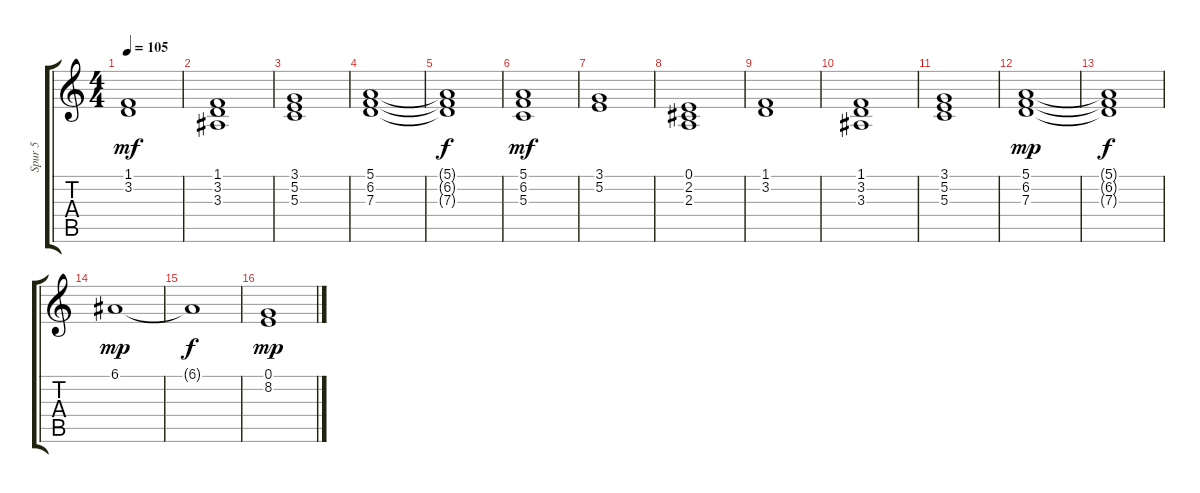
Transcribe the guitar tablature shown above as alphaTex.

\track ("Spur 5" "Spur 5") {instrument choiraahs}
\staff {score tabs}
\tuning (E4 B3 G3 D3 A2 E2) {hide}
\ts (4 4)
\tempo 105
\clef g2
\ks c
(1.1 3.2).1{dy mf} |
(1.1 3.2 3.3).1 |
(3.1 5.2 5.3).1 |
(5.1 6.2 7.3).1 |
(5.1{t} 6.2{t} 7.3{t}).1{dy f} |
(5.1 6.2 5.3).1{dy mf} |
(3.1 5.2).1 |
(0.1 2.2 2.3).1 |
(1.1 3.2).1 |
(1.1 3.2 3.3).1 |
(3.1 5.2 5.3).1 |
(5.1 6.2 7.3).1{dy mp} |
(5.1{t} 6.2{t} 7.3{t}).1{dy f} |
6.1.1{dy mp} |
6.1{t}.1{dy f} |
(0.1 8.2).1{dy mp}
